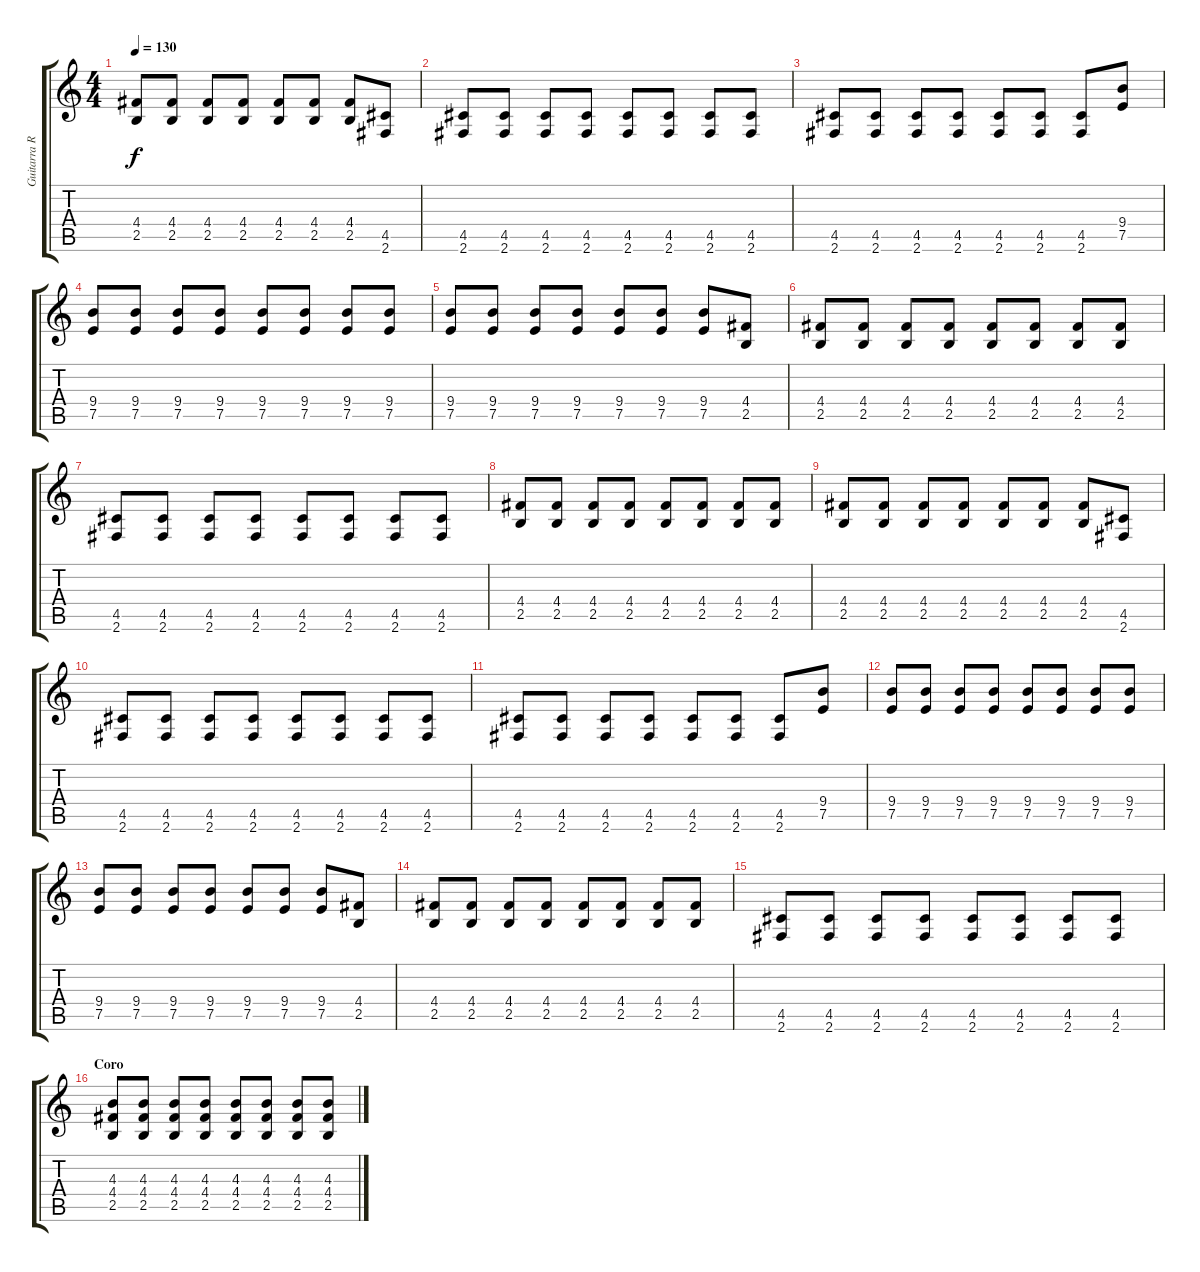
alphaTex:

\track ("Guitarra Ritmica" "Guitarra R") {instrument overdrivenguitar}
\staff {score tabs}
\tuning (E4 B3 G3 D3 A2 E2) {hide}
\ts (4 4)
\tempo 130
\clef g2
\ks c
(4.4 2.5).8{dy f} (4.4 2.5).8 (4.4 2.5).8 (4.4 2.5).8 (4.4 2.5).8 (4.4 2.5).8 (4.4 2.5).8 (4.5 2.6).8 |
(4.5 2.6).8 (4.5 2.6).8 (4.5 2.6).8 (4.5 2.6).8 (4.5 2.6).8 (4.5 2.6).8 (4.5 2.6).8 (4.5 2.6).8 |
(4.5 2.6).8 (4.5 2.6).8 (4.5 2.6).8 (4.5 2.6).8 (4.5 2.6).8 (4.5 2.6).8 (4.5 2.6).8 (9.4 7.5).8 |
(9.4 7.5).8 (9.4 7.5).8 (9.4 7.5).8 (9.4 7.5).8 (9.4 7.5).8 (9.4 7.5).8 (9.4 7.5).8 (9.4 7.5).8 |
(9.4 7.5).8 (9.4 7.5).8 (9.4 7.5).8 (9.4 7.5).8 (9.4 7.5).8 (9.4 7.5).8 (9.4 7.5).8 (4.4 2.5).8 |
(4.4 2.5).8 (4.4 2.5).8 (4.4 2.5).8 (4.4 2.5).8 (4.4 2.5).8 (4.4 2.5).8 (4.4 2.5).8 (4.4 2.5).8 |
(4.5 2.6).8 (4.5 2.6).8 (4.5 2.6).8 (4.5 2.6).8 (4.5 2.6).8 (4.5 2.6).8 (4.5 2.6).8 (4.5 2.6).8 |
(4.4 2.5).8 (4.4 2.5).8 (4.4 2.5).8 (4.4 2.5).8 (4.4 2.5).8 (4.4 2.5).8 (4.4 2.5).8 (4.4 2.5).8 |
(4.4 2.5).8 (4.4 2.5).8 (4.4 2.5).8 (4.4 2.5).8 (4.4 2.5).8 (4.4 2.5).8 (4.4 2.5).8 (4.5 2.6).8 |
(4.5 2.6).8 (4.5 2.6).8 (4.5 2.6).8 (4.5 2.6).8 (4.5 2.6).8 (4.5 2.6).8 (4.5 2.6).8 (4.5 2.6).8 |
(4.5 2.6).8 (4.5 2.6).8 (4.5 2.6).8 (4.5 2.6).8 (4.5 2.6).8 (4.5 2.6).8 (4.5 2.6).8 (9.4 7.5).8 |
(9.4 7.5).8 (9.4 7.5).8 (9.4 7.5).8 (9.4 7.5).8 (9.4 7.5).8 (9.4 7.5).8 (9.4 7.5).8 (9.4 7.5).8 |
(9.4 7.5).8 (9.4 7.5).8 (9.4 7.5).8 (9.4 7.5).8 (9.4 7.5).8 (9.4 7.5).8 (9.4 7.5).8 (4.4 2.5).8 |
(4.4 2.5).8 (4.4 2.5).8 (4.4 2.5).8 (4.4 2.5).8 (4.4 2.5).8 (4.4 2.5).8 (4.4 2.5).8 (4.4 2.5).8 |
(4.5 2.6).8 (4.5 2.6).8 (4.5 2.6).8 (4.5 2.6).8 (4.5 2.6).8 (4.5 2.6).8 (4.5 2.6).8 (4.5 2.6).8 |
\section ("" "Coro")
(4.3 4.4 2.5).8 (4.3 4.4 2.5).8 (4.3 4.4 2.5).8 (4.3 4.4 2.5).8 (4.3 4.4 2.5).8 (4.3 4.4 2.5).8 (4.3 4.4 2.5).8 (4.3 4.4 2.5).8
